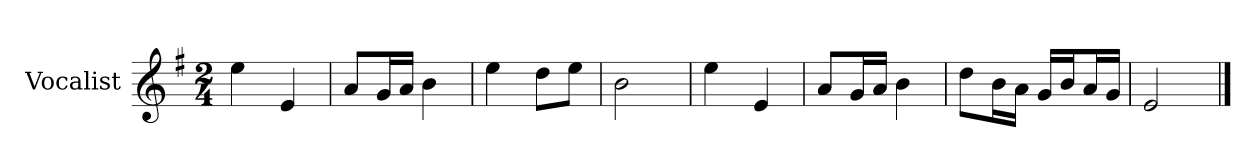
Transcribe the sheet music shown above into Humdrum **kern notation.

**kern
*part1
*staff1
*I"Vocalist
*k[f#]
*G:
*M2/4
=
4ee
4e
=1
8aL
16gL
16aJJ
4b
=2
4ee
8ddL
8eeJ
=3
2b
=4
4ee
4e
=5
8aL
16gL
16aJJ
4b
=6
8ddL
16bL
16aJJ
16gLL
16bJ
16aL
16gJJ
=7
2e
==
*-
